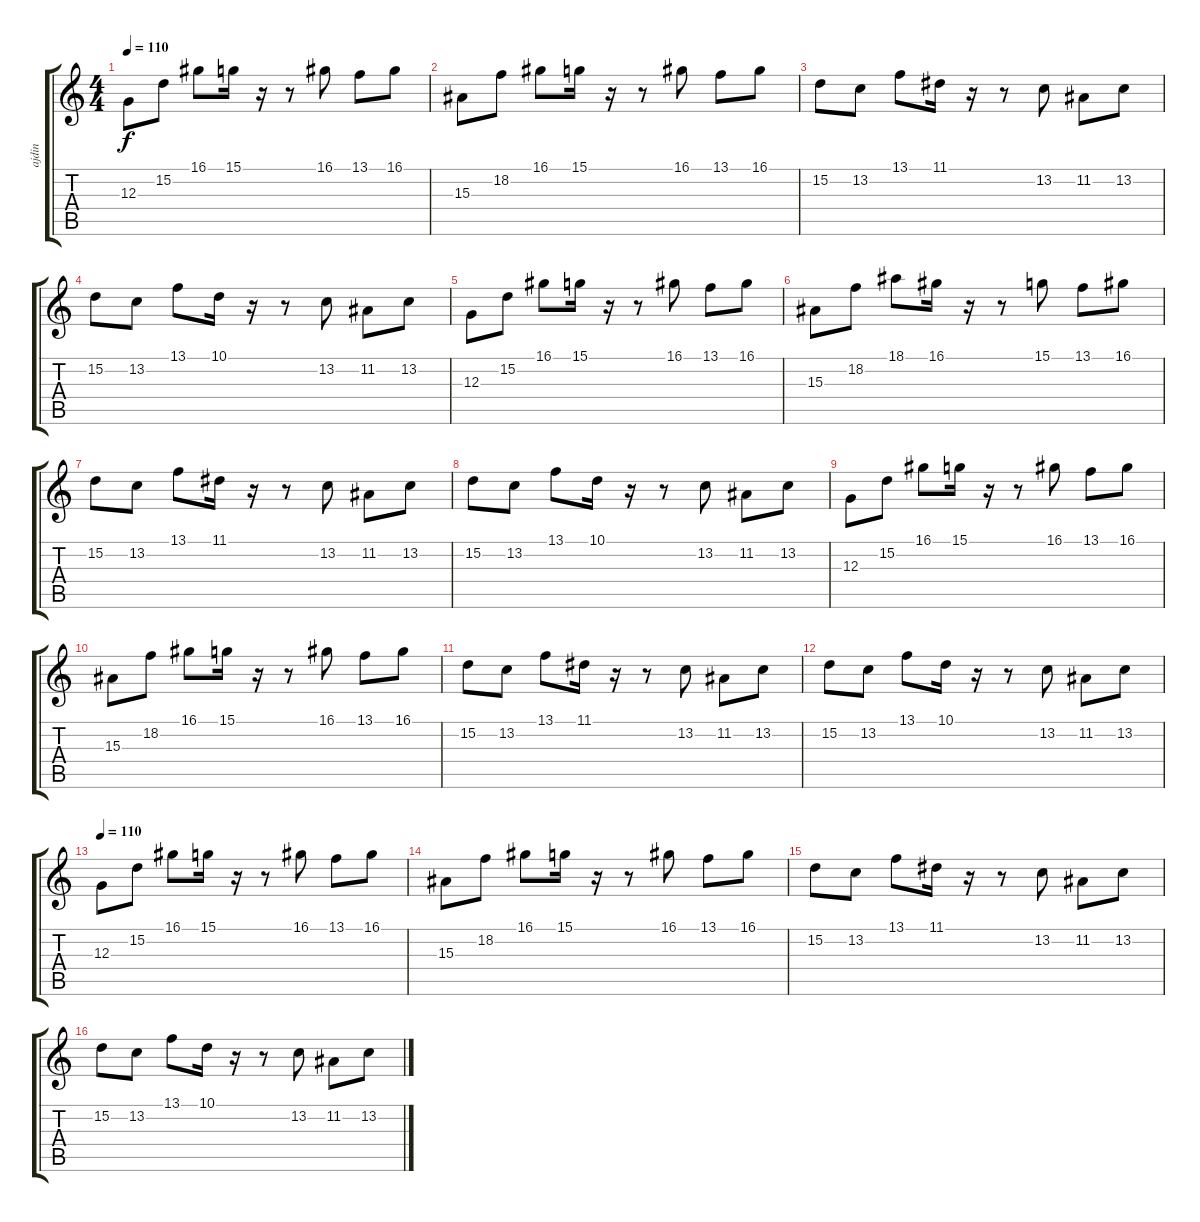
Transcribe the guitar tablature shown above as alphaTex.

\track ("ajdin" "ajdin") {instrument orchestralharp}
\staff {score tabs}
\tuning (E4 B3 G3 D3 A2 E2) {hide}
\ts (4 4)
\tempo 110
\clef g2
\ks c
12.3.8{dy f} 15.2.8 16.1.8 15.1.16 r.16 r.8 16.1.8 13.1.8 16.1.8 |
15.3.8 18.2.8 16.1.8 15.1.16 r.16 r.8 16.1.8 13.1.8 16.1.8 |
15.2.8 13.2.8 13.1.8 11.1.16 r.16 r.8 13.2.8 11.2.8 13.2.8 |
15.2.8 13.2.8 13.1.8 10.1.16 r.16 r.8 13.2.8 11.2.8 13.2.8 |
12.3.8 15.2.8 16.1.8 15.1.16 r.16 r.8 16.1.8 13.1.8 16.1.8 |
15.3.8 18.2.8 18.1.8 16.1.16 r.16 r.8 15.1.8 13.1.8 16.1.8 |
15.2.8 13.2.8 13.1.8 11.1.16 r.16 r.8 13.2.8 11.2.8 13.2.8 |
15.2.8 13.2.8 13.1.8 10.1.16 r.16 r.8 13.2.8 11.2.8 13.2.8 |
12.3.8 15.2.8 16.1.8 15.1.16 r.16 r.8 16.1.8 13.1.8 16.1.8 |
15.3.8 18.2.8 16.1.8 15.1.16 r.16 r.8 16.1.8 13.1.8 16.1.8 |
15.2.8 13.2.8 13.1.8 11.1.16 r.16 r.8 13.2.8 11.2.8 13.2.8 |
15.2.8 13.2.8 13.1.8 10.1.16 r.16 r.8 13.2.8 11.2.8 13.2.8 |
\tempo 110
12.3.8 15.2.8 16.1.8 15.1.16 r.16 r.8 16.1.8 13.1.8 16.1.8 |
15.3.8 18.2.8 16.1.8 15.1.16 r.16 r.8 16.1.8 13.1.8 16.1.8 |
15.2.8 13.2.8 13.1.8 11.1.16 r.16 r.8 13.2.8 11.2.8 13.2.8 |
15.2.8 13.2.8 13.1.8 10.1.16 r.16 r.8 13.2.8 11.2.8 13.2.8
